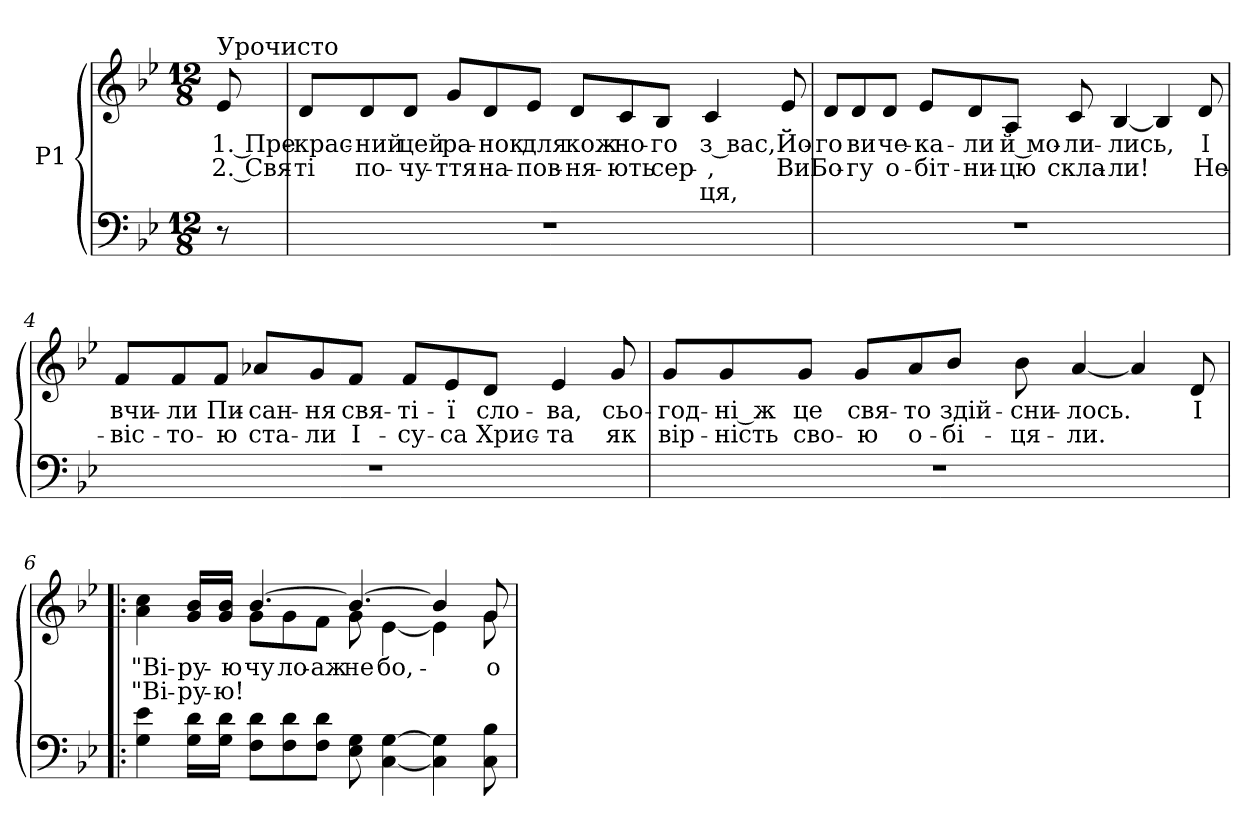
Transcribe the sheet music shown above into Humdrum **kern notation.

**kern	**kern	**text	**text	**text
*part1	*part1	*part1	*part1	*part1
*staff2	*staff1	*staff1	*staff1	*staff1
*I"P1	*	*	*	*
!!LO:PB:g=z
*clefF4	*clefG2	*	*	*
*k[b-e-]	*k[b-e-]	*	*	*
*B-:	*B-:	*	*	*
*M12/8	*M12/8	*	*	*
=1	=1	=1	=1	=1
!	!LO:TX:a:t=Урочисто	!	!	!
!	!	!LO:LY:b:color=#000000	!LO:LY:b:color=#000000	!
8r	8e-i/	1. Пре-	2. Свя-	.
=2	=2	=2	=2	=2
!LO:N:vis=1	!	!	!	!
!	!	!LO:LY:b:color=#000000	!LO:LY:b:color=#000000	!
1.r	8di/L	-крас-	-ті	.
!	!	!LO:LY:b:color=#000000	!LO:LY:b:color=#000000	!
.	8di/	-ний	по-	.
!	!	!LO:LY:b:color=#000000	!LO:LY:b:color=#000000	!
.	8di/J	цей	-чу-	.
!	!	!LO:LY:b:color=#000000	!LO:LY:b:color=#000000	!
.	8gi/L	ра-	-ття	.
!	!	!LO:LY:b:color=#000000	!LO:LY:b:color=#000000	!
.	8di/	-нок	на-	.
!	!	!LO:LY:b:color=#000000	!LO:LY:b:color=#000000	!
.	8e-i/J	для	-пов-	.
!	!	!LO:LY:b:color=#000000	!LO:LY:b:color=#000000	!
.	8di/L	кож-	-ня-	.
!	!	!LO:LY:b:color=#000000	!LO:LY:b:color=#000000	!
.	8ci/	-но-	-ють	.
!	!	!LO:LY:b:color=#000000	!LO:LY:b:color=#000000	!
.	8B-i/J	-го	сер-	.
!	!	!LO:LY:b:color=#000000	!LO:LY:b:color=#000000	!LO:LY:b:color=#000000
.	4ci/	з вас,	-,	ця,
!	!	!LO:LY:b:color=#000000	!LO:LY:b:color=#000000	!
.	8e-i/	Йо-	Ви	.
=3	=3	=3	=3	=3
!LO:N:vis=1	!	!	!	!
!	!	!LO:LY:b:color=#000000	!LO:LY:b:color=#000000	!
*	*^	*	*	*
1.r	8di/L	4.ryy	-го	Бо-	.
!	!	!	!LO:LY:b:color=#000000	!LO:LY:b:color=#000000	!
.	8di/	.	ви	-гу	.
!	!	!	!LO:LY:b:color=#000000	!LO:LY:b:color=#000000	!
.	8di/J	.	че-	о-	.
!	!	!	!LO:LY:b:color=#000000	!LO:LY:b:color=#000000	!
.	8e-i/L	4.ryy	-ка-	-біт-	.
!	!	!	!LO:LY:b:color=#000000	!LO:LY:b:color=#000000	!
.	8di/	.	-ли	-ни-	.
!	!	!	!LO:LY:b:color=#000000	!LO:LY:b:color=#000000	!
.	8Ai/J	.	й мо-	-цю	.
!	!	!	!LO:LY:b:color=#000000	!LO:LY:b:color=#000000	!
.	8ci/	4.ryy	-ли-	скла-	.
!	!	!	!LO:LY:b:color=#000000	!LO:LY:b:color=#000000	!
.	[<4B-i/	.	-лись,	-ли!	.
.	4B-i/]	4ryy	.	.	.
!	!	!	!LO:LY:b:color=#000000	!LO:LY:b:color=#000000	!
.	8di/	8ryy	І	Не-	.
!!LO:LB:g=z
=4	=4	=4	=4	=4	=4
!LO:N:vis=1	!	!	!	!	!
*	*v	*v	*	*	*
*	*^	*	*	*
!	!	!	!LO:LY:b:color=#000000	!LO:LY:b:color=#000000	!
*	*v	*v	*	*	*
1.r	8fi/L	вчи-	-віс-	.
!	!	!LO:LY:b:color=#000000	!LO:LY:b:color=#000000	!
.	8fi/	-ли	-то-	.
!	!	!LO:LY:b:color=#000000	!LO:LY:b:color=#000000	!
.	8fi/J	Пи-	-ю	.
!	!	!LO:LY:b:color=#000000	!LO:LY:b:color=#000000	!
.	8a-Xi/L	-сан-	ста-	.
!	!	!LO:LY:b:color=#000000	!LO:LY:b:color=#000000	!
.	8gi/	-ня	-ли	.
!	!	!LO:LY:b:color=#000000	!LO:LY:b:color=#000000	!
.	8fi/J	свя-	І-	.
!	!	!LO:LY:b:color=#000000	!LO:LY:b:color=#000000	!
.	8fi/L	-ті-	-су-	.
!	!	!LO:LY:b:color=#000000	!LO:LY:b:color=#000000	!
.	8e-i/	-ї	-са	.
!	!	!LO:LY:b:color=#000000	!LO:LY:b:color=#000000	!
.	8di/J	сло-	Хрис-	.
!	!	!LO:LY:b:color=#000000	!LO:LY:b:color=#000000	!
.	4e-i/	-ва,	-та	.
!	!	!LO:LY:b:color=#000000	!LO:LY:b:color=#000000	!
.	8gi/	сьо-	як	.
=5	=5	=5	=5	=5
!LO:N:vis=1	!	!	!	!
!	!	!LO:LY:b:color=#000000	!LO:LY:b:color=#000000	!
1.r	8gi/L	-год-	вір-	.
!	!	!LO:LY:b:color=#000000	!LO:LY:b:color=#000000	!
.	8gi/	-ні ж	-ність	.
!	!	!LO:LY:b:color=#000000	!LO:LY:b:color=#000000	!
.	8gi/J	це	сво-	.
!	!	!LO:LY:b:color=#000000	!LO:LY:b:color=#000000	!
.	8gi/L	свя-	-ю	.
!	!	!LO:LY:b:color=#000000	!LO:LY:b:color=#000000	!
.	8ai/	-то	о-	.
!	!	!LO:LY:b:color=#000000	!LO:LY:b:color=#000000	!
.	8b-i/J	здій-	-бі-	.
!	!	!LO:LY:b:color=#000000	!LO:LY:b:color=#000000	!
.	8b-i\	-сни-	-ця-	.
!	!	!LO:LY:b:color=#000000	!LO:LY:b:color=#000000	!
.	[<4ai/	-лось.	-ли.	.
.	4ai/]	.	.	.
!	!	!LO:LY:b:color=#000000	!	!
.	8di/	І	.	.
!!LO:LB:g=z
=6!|:	=6!|:	=6!|:	=6!|:	=6!|:
!	!	!LO:LY:b:color=#000000	!LO:LY:b:color=#000000	!
*	*^	*	*	*
4Gi\ 4e-i	4ai\ 4cci	4.ryy	"Ві-	-"Ві-	.
!	!	!	!LO:LY:b:color=#000000	!LO:LY:b:color=#000000	!
16Gi\ 16diLL	16gi/ 16b-iLL	.	-ру-	-ру-	.
!	!	!	!LO:LY:b:color=#000000	!LO:LY:b:color=#000000	!
16Gi\ 16diJJ	16gi/ 16b-iJJ	.	-ю	ю!	.
!	!	!	!LO:LY:b:color=#000000	!	!
8Fi\ 8diL	[>4.b-i/	8gi\L	чу-	.	.
!	!	!	!LO:LY:b:color=#000000	!	!
8Fi\ 8di	.	8gi\	-ло	.	.
!	!	!	!LO:LY:b:color=#000000	!	!
8Fi\ 8diJ	.	8fi\J	аж	.	.
!	!	!	!LO:LY:b:color=#000000	!	!
8E-i\ 8Gi	4.b-i/_>	8gi\	не-	.	.
!	!	!	!LO:LY:b:color=#000000	!	!
[<4Ci\ [>4Gi	.	[<4e-i\	-бо,	.	.
4Ci\] 4Gi]	4b-i/]	4e-i\]	.	.	.
!	!	!	!LO:LY:b:color=#000000	!	!
8Ci\ 8B-i	8gi/	8gi\	о-	.	.
*	*v	*v	*	*	*
=	=	=	=	=
*-	*-	*-	*-	*-
